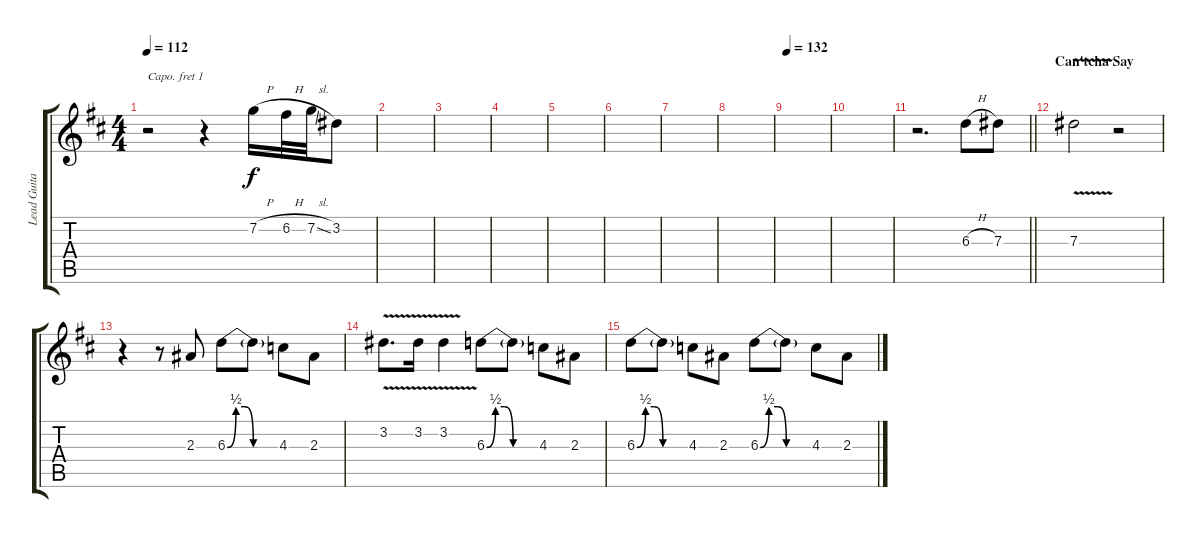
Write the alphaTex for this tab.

\track ("Lead Guitar 3" "Lead Guita") {instrument distortionguitar}
\staff {score tabs}
\capo 1
\tuning (E4 B3 G3 D3 A2 E2) {hide}
\ts (4 4)
\tempo 112
\clef g2
\ks d
r.2{dy f} r.4 7.2{h}.16 6.2{h}.32 7.2{sl}.32 3.2.8 |
|
|
|
|
|
|
|
\tempo 132
|
|
\barLineRight lightlight
r.2{d} 6.3{h}.8 7.3.8 |
\section ("" "Can'tcha Say")
7.3{v}.2 r.2 |
r.4 r.8 2.3.8 6.3{be (custom 0 0 10 2 20 2 30 0 60 0)}.8 6.3{t}.8 4.3.8 2.3.8 |
3.2{v}.8{d} 3.2{v}.16 3.2{v}.4 6.3{be (custom 0 0 10 2 20 2 30 0 60 0)}.8 6.3{t}.8 4.3.8 2.3.8 |
6.3{be (custom 0 0 10 2 20 2 30 0 60 0)}.8 6.3{t}.8 4.3.8 2.3.8 6.3{be (custom 0 0 10 2 20 2 30 0 60 0)}.8 6.3{t}.8 4.3.8 2.3.8
